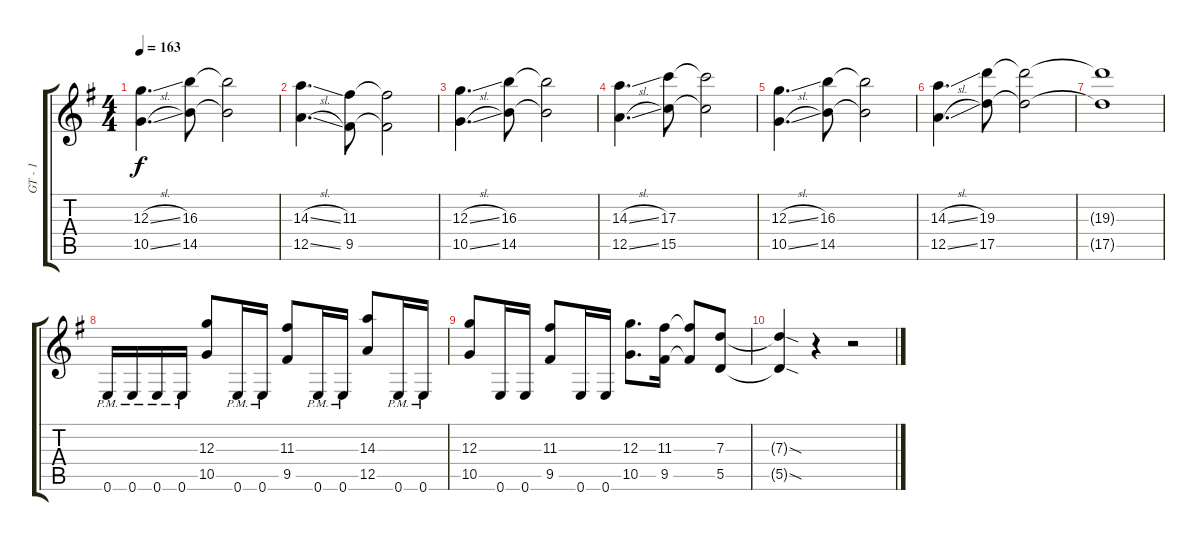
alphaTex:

\track ("GT - 1" "GT - 1") {instrument distortionguitar}
\staff {score tabs}
\tuning (E4 B3 G3 D3 A2 E2) {hide}
\ts (4 4)
\tempo 163
\clef g2
\ks g
(12.3{sl} 10.5{sl}).4{d dy f} (16.3 14.5).8 (16.3{t} 14.5{t}).2 |
(14.3{sl} 12.5{sl}).4{d} (11.3 9.5).8 (11.3{t} 9.5{t}).2 |
(12.3{sl} 10.5{sl}).4{d} (16.3 14.5).8 (16.3{t} 14.5{t}).2 |
(14.3{sl} 12.5{sl}).4{d} (17.3 15.5).8 (17.3{t} 15.5{t}).2 |
(12.3{sl} 10.5{sl}).4{d} (16.3 14.5).8 (16.3{t} 14.5{t}).2 |
(14.3{sl} 12.5{sl}).4{d} (19.3 17.5).8 (19.3{t} 17.5{t}).2 |
(19.3{t} 17.5{t}).1 |
0.6{pm}.16 0.6{pm}.16 0.6{pm}.16 0.6{pm}.16 (12.3 10.5).8 0.6{pm}.16 0.6{pm}.16 (11.3 9.5).8 0.6{pm}.16 0.6{pm}.16 (14.3 12.5).8 0.6{pm}.16 0.6{pm}.16 |
(12.3 10.5).8 0.6.16 0.6.16 (11.3 9.5).8 0.6.16 0.6.16 (12.3 10.5).8{d} (11.3 9.5).16 (11.3{t} 9.5{t}).8 (7.3 5.5).8 |
(7.3{sod t} 5.5{sod t}).4 r.4 r.2
